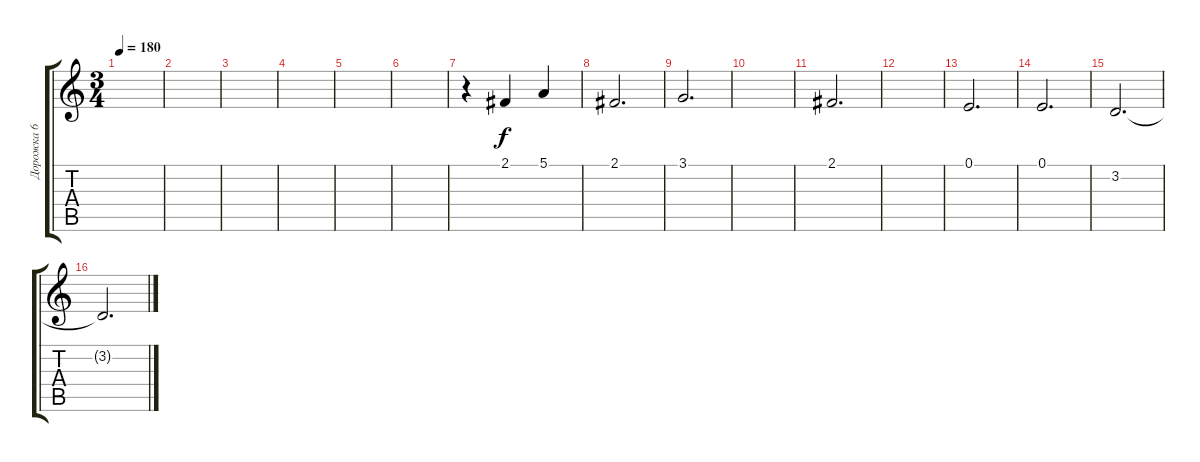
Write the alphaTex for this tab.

\track ("Дорожка 6" "Дорожка 6") {instrument vibraphone}
\staff {score tabs}
\tuning (E4 B3 G3 D3 A2 E2) {hide}
\ts (3 4)
\tempo 180
\clef g2
\ks c
|
|
|
|
|
|
r.4 2.1.4 5.1.4 |
2.1.2{d} |
3.1.2{d} |
|
2.1.2{d} |
|
0.1.2{d} |
0.1.2{d} |
3.2.2{d} |
3.2{t}.2{d}
